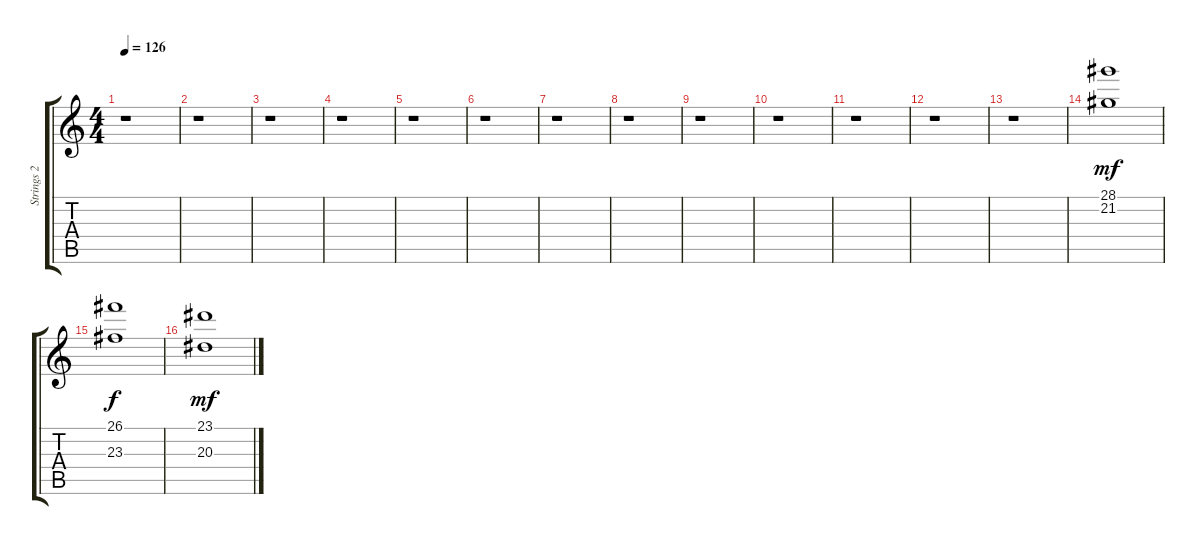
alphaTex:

\track ("Strings 2" "Strings 2") {instrument stringensemble2}
\staff {score tabs}
\tuning (E4 B3 G3 D3 A2 E2) {hide}
\ts (4 4)
\tempo 126
\clef g2
\ks c
r.1{dy f} |
r.1 |
r.1 |
r.1 |
r.1 |
r.1 |
r.1 |
r.1 |
r.1 |
r.1 |
r.1 |
r.1 |
r.1 |
(28.1 21.2).1{dy mf} |
(26.1 23.3).1{dy f} |
(23.1 20.3).1{dy mf}
